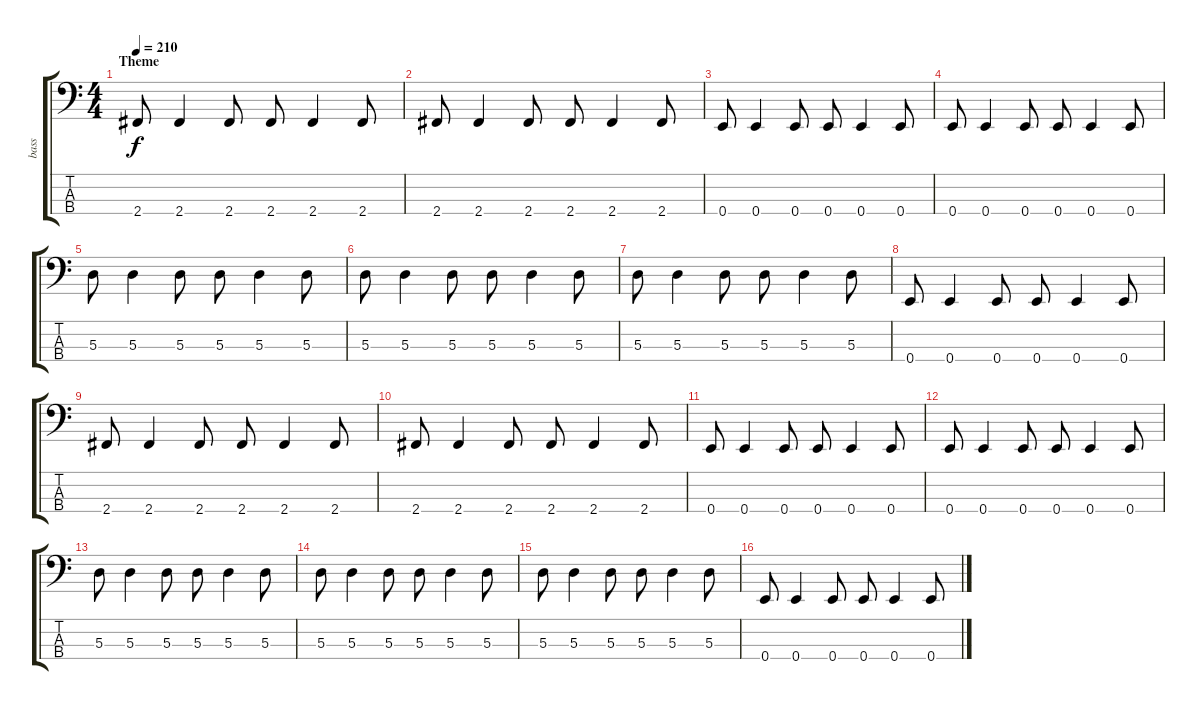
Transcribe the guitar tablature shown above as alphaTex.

\track ("bass" "bass") {instrument electricbassfinger}
\staff {score tabs}
\tuning (G2 D2 A1 E1) {hide}
\ts (4 4)
\section ("" "Theme")
\tempo 210
\clef f4
\ks c
2.4.8{dy f} 2.4.4 2.4.8 2.4.8 2.4.4 2.4.8 |
2.4.8 2.4.4 2.4.8 2.4.8 2.4.4 2.4.8 |
0.4.8 0.4.4 0.4.8 0.4.8 0.4.4 0.4.8 |
0.4.8 0.4.4 0.4.8 0.4.8 0.4.4 0.4.8 |
5.3.8 5.3.4 5.3.8 5.3.8 5.3.4 5.3.8 |
5.3.8 5.3.4 5.3.8 5.3.8 5.3.4 5.3.8 |
5.3.8 5.3.4 5.3.8 5.3.8 5.3.4 5.3.8 |
0.4.8 0.4.4 0.4.8 0.4.8 0.4.4 0.4.8 |
2.4.8 2.4.4 2.4.8 2.4.8 2.4.4 2.4.8 |
2.4.8 2.4.4 2.4.8 2.4.8 2.4.4 2.4.8 |
0.4.8 0.4.4 0.4.8 0.4.8 0.4.4 0.4.8 |
0.4.8 0.4.4 0.4.8 0.4.8 0.4.4 0.4.8 |
5.3.8 5.3.4 5.3.8 5.3.8 5.3.4 5.3.8 |
5.3.8 5.3.4 5.3.8 5.3.8 5.3.4 5.3.8 |
5.3.8 5.3.4 5.3.8 5.3.8 5.3.4 5.3.8 |
0.4.8 0.4.4 0.4.8 0.4.8 0.4.4 0.4.8
